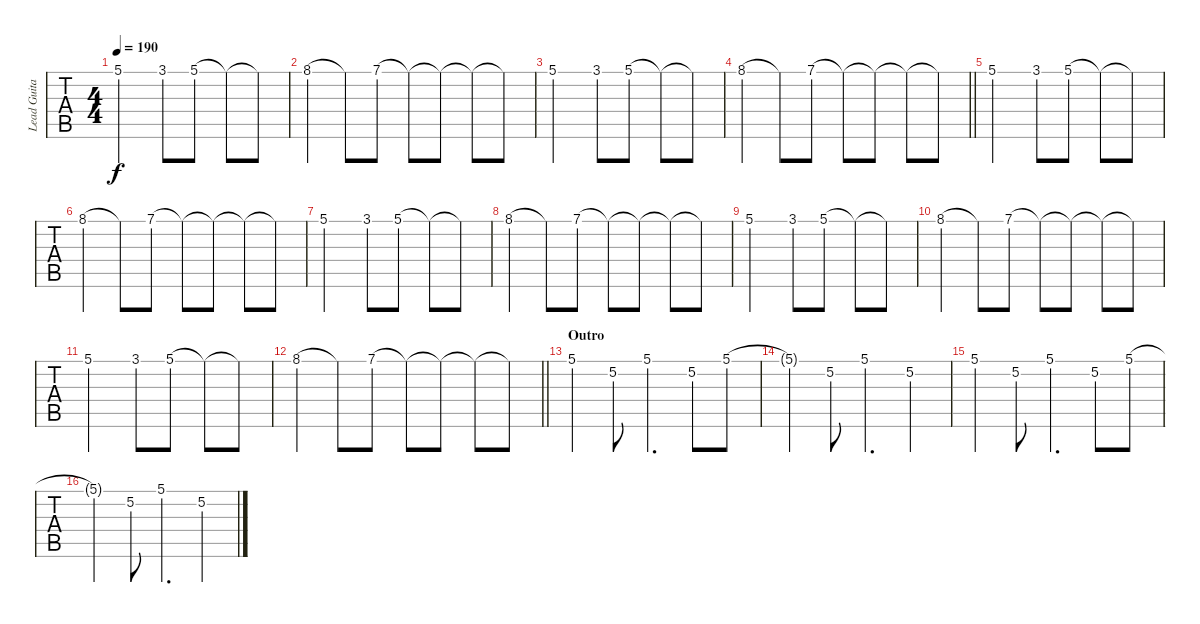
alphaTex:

\track ("Lead Guitar" "Lead Guita") {instrument distortionguitar}
\staff {tabs}
\tuning (D4 A3 F3 C3 G2 C2) {hide}
\ts (4 4)
\tempo 190
\clef g2
\ks c
5.1.2{dy f} 3.1.8 5.1.8 5.1{t}.8 5.1{t}.8 |
8.1.4 8.1{t}.8 7.1.8 7.1{t}.8 7.1{t}.8 7.1{t}.8 7.1{t}.8 |
5.1.2 3.1.8 5.1.8 5.1{t}.8 5.1{t}.8 |
\barLineRight lightlight
8.1.4 8.1{t}.8 7.1.8 7.1{t}.8 7.1{t}.8 7.1{t}.8 7.1{t}.8 |
5.1.2 3.1.8 5.1.8 5.1{t}.8 5.1{t}.8 |
8.1.4 8.1{t}.8 7.1.8 7.1{t}.8 7.1{t}.8 7.1{t}.8 7.1{t}.8 |
5.1.2 3.1.8 5.1.8 5.1{t}.8 5.1{t}.8 |
8.1.4 8.1{t}.8 7.1.8 7.1{t}.8 7.1{t}.8 7.1{t}.8 7.1{t}.8 |
5.1.2 3.1.8 5.1.8 5.1{t}.8 5.1{t}.8 |
8.1.4 8.1{t}.8 7.1.8 7.1{t}.8 7.1{t}.8 7.1{t}.8 7.1{t}.8 |
5.1.2 3.1.8 5.1.8 5.1{t}.8 5.1{t}.8 |
\barLineRight lightlight
8.1.4 8.1{t}.8 7.1.8 7.1{t}.8 7.1{t}.8 7.1{t}.8 7.1{t}.8 |
\section ("" "Outro")
5.1.4 5.2.8 5.1.4{d} 5.2.8 5.1.8 |
5.1{t}.4 5.2.8 5.1.4{d} 5.2.4 |
5.1.4 5.2.8 5.1.4{d} 5.2.8 5.1.8 |
5.1{t}.4 5.2.8 5.1.4{d} 5.2.4
